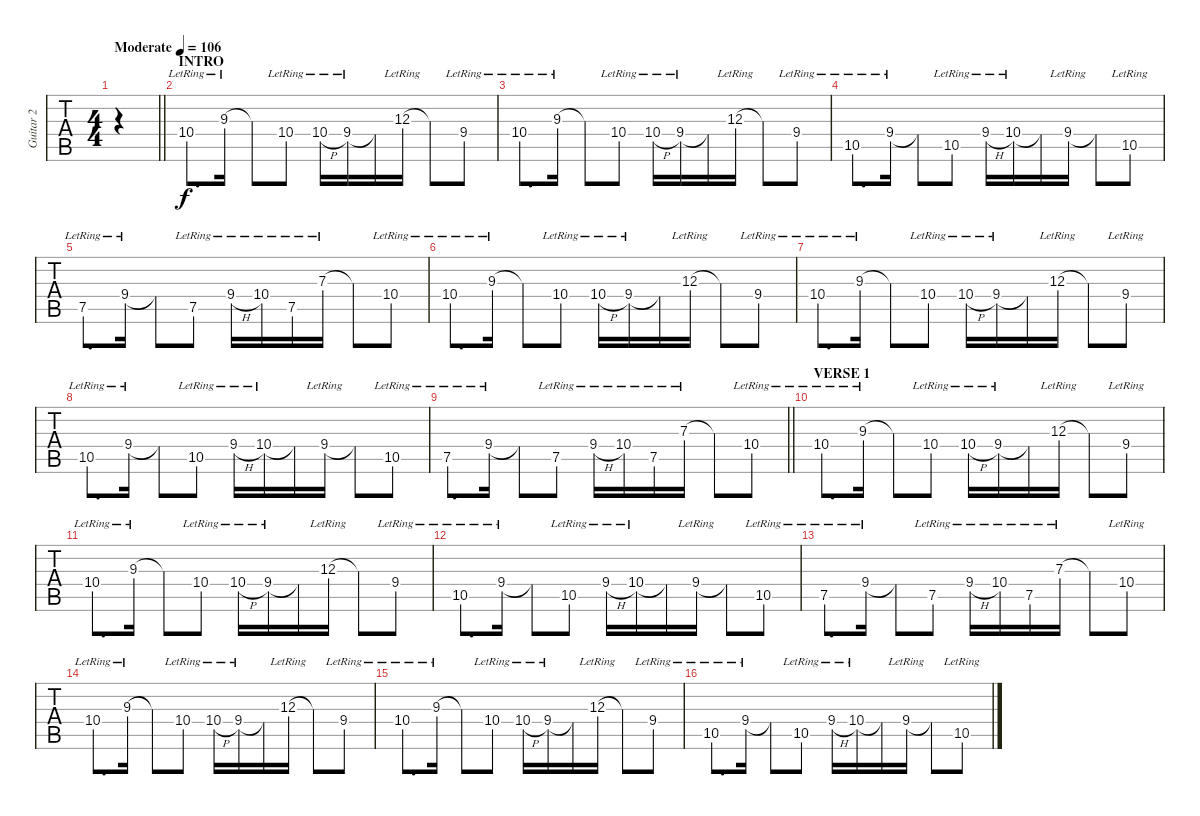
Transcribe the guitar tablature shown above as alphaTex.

\track ("Guitar 2" "Guitar 2") {instrument acousticguitarsteel}
\staff {tabs}
\tuning (E4 B3 G3 D3 A2 E2) {hide}
\ts (4 4)
\tempo (106 "Moderate")
\clef g2
\barLineRight lightlight
\ks c
|
\section ("" "INTRO")
10.4{lr}.8{d} 9.3{lr}.16 9.3{t}.8 10.4{lr}.8 10.4{h lr}.16 9.4{lr}.16 9.4{t}.16 12.3{lr}.16 12.3{t}.8 9.4{lr}.8 |
10.4{lr}.8{d} 9.3{lr}.16 9.3{t}.8 10.4{lr}.8 10.4{h lr}.16 9.4{lr}.16 9.4{t}.16 12.3{lr}.16 12.3{t}.8 9.4{lr}.8 |
10.5{lr}.8{d} 9.4{lr}.16 9.4{t}.8 10.5{lr}.8 9.4{h lr}.16 10.4{lr}.16 10.4{t}.16 9.4{lr}.16 9.4{t}.8 10.5{lr}.8 |
7.5{lr}.8{d} 9.4{lr}.16 9.4{t}.8 7.5{lr}.8 9.4{h lr}.16 10.4{lr}.16 7.5{lr}.16 7.3{lr}.16 7.3{t}.8 10.4{lr}.8 |
10.4{lr}.8{d} 9.3{lr}.16 9.3{t}.8 10.4{lr}.8 10.4{h lr}.16 9.4{lr}.16 9.4{t}.16 12.3{lr}.16 12.3{t}.8 9.4{lr}.8 |
10.4{lr}.8{d} 9.3{lr}.16 9.3{t}.8 10.4{lr}.8 10.4{h lr}.16 9.4{lr}.16 9.4{t}.16 12.3{lr}.16 12.3{t}.8 9.4{lr}.8 |
10.5{lr}.8{d} 9.4{lr}.16 9.4{t}.8 10.5{lr}.8 9.4{h lr}.16 10.4{lr}.16 10.4{t}.16 9.4{lr}.16 9.4{t}.8 10.5{lr}.8 |
\barLineRight lightlight
7.5{lr}.8{d} 9.4{lr}.16 9.4{t}.8 7.5{lr}.8 9.4{h lr}.16 10.4{lr}.16 7.5{lr}.16 7.3{lr}.16 7.3{t}.8 10.4{lr}.8 |
\section ("" "VERSE 1")
10.4{lr}.8{d} 9.3{lr}.16 9.3{t}.8 10.4{lr}.8 10.4{h lr}.16 9.4{lr}.16 9.4{t}.16 12.3{lr}.16 12.3{t}.8 9.4{lr}.8 |
10.4{lr}.8{d} 9.3{lr}.16 9.3{t}.8 10.4{lr}.8 10.4{h lr}.16 9.4{lr}.16 9.4{t}.16 12.3{lr}.16 12.3{t}.8 9.4{lr}.8 |
10.5{lr}.8{d} 9.4{lr}.16 9.4{t}.8 10.5{lr}.8 9.4{h lr}.16 10.4{lr}.16 10.4{t}.16 9.4{lr}.16 9.4{t}.8 10.5{lr}.8 |
7.5{lr}.8{d} 9.4{lr}.16 9.4{t}.8 7.5{lr}.8 9.4{h lr}.16 10.4{lr}.16 7.5{lr}.16 7.3{lr}.16 7.3{t}.8 10.4{lr}.8 |
10.4{lr}.8{d} 9.3{lr}.16 9.3{t}.8 10.4{lr}.8 10.4{h lr}.16 9.4{lr}.16 9.4{t}.16 12.3{lr}.16 12.3{t}.8 9.4{lr}.8 |
10.4{lr}.8{d} 9.3{lr}.16 9.3{t}.8 10.4{lr}.8 10.4{h lr}.16 9.4{lr}.16 9.4{t}.16 12.3{lr}.16 12.3{t}.8 9.4{lr}.8 |
10.5{lr}.8{d} 9.4{lr}.16 9.4{t}.8 10.5{lr}.8 9.4{h lr}.16 10.4{lr}.16 10.4{t}.16 9.4{lr}.16 9.4{t}.8 10.5{lr}.8
